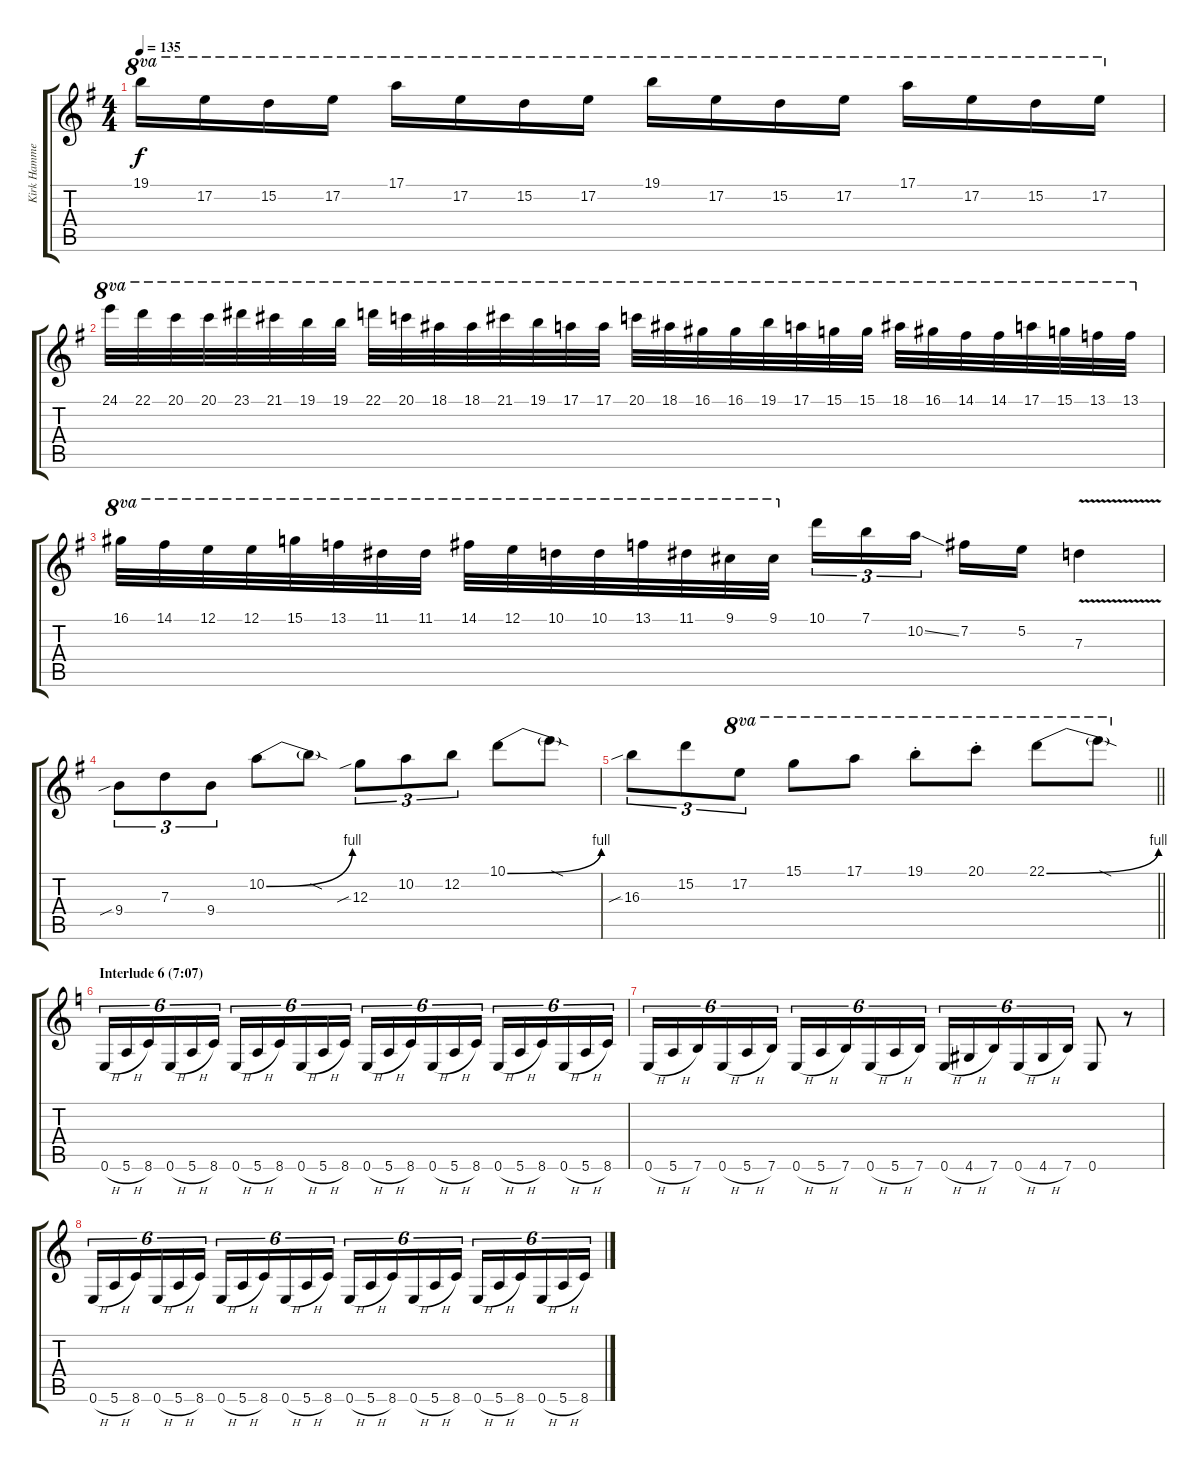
\track ("Kirk Hammet Lead Gtr." "Kirk Hamme") {instrument distortionguitar}
\staff {score tabs}
\tuning (E4 B3 G3 D3 A2 E2) {hide}
\ts (4 4)
\tempo 135
\clef g2
\ks eminor
19.1.16{ot 8va dy f} 17.2.16{ot 8va} 15.2.16{ot 8va} 17.2.16{ot 8va} 17.1.16{ot 8va} 17.2.16{ot 8va} 15.2.16{ot 8va} 17.2.16{ot 8va} 19.1.16{ot 8va} 17.2.16{ot 8va} 15.2.16{ot 8va} 17.2.16{ot 8va} 17.1.16{ot 8va} 17.2.16{ot 8va} 15.2.16{ot 8va} 17.2.16{ot 8va} |
24.1.32{ot 8va} 22.1.32{ot 8va} 20.1.32{ot 8va} 20.1.32{ot 8va} 23.1.32{ot 8va} 21.1.32{ot 8va} 19.1.32{ot 8va} 19.1.32{ot 8va} 22.1.32{ot 8va} 20.1.32{ot 8va} 18.1.32{ot 8va} 18.1.32{ot 8va} 21.1.32{ot 8va} 19.1.32{ot 8va} 17.1.32{ot 8va} 17.1.32{ot 8va} 20.1.32{ot 8va} 18.1.32{ot 8va} 16.1.32{ot 8va} 16.1.32{ot 8va} 19.1.32{ot 8va} 17.1.32{ot 8va} 15.1.32{ot 8va} 15.1.32{ot 8va} 18.1.32{ot 8va} 16.1.32{ot 8va} 14.1.32{ot 8va} 14.1.32{ot 8va} 17.1.32{ot 8va} 15.1.32{ot 8va} 13.1.32{ot 8va} 13.1.32{ot 8va} |
16.1.32{ot 8va} 14.1.32{ot 8va} 12.1.32{ot 8va} 12.1.32{ot 8va} 15.1.32{ot 8va} 13.1.32{ot 8va} 11.1.32{ot 8va} 11.1.32{ot 8va} 14.1.32{ot 8va} 12.1.32{ot 8va} 10.1.32{ot 8va} 10.1.32{ot 8va} 13.1.32{ot 8va} 11.1.32{ot 8va} 9.1.32{ot 8va} 9.1.32{ot 8va} 10.1.16{tu (3 2)} 7.1.16{tu (3 2)} 10.2{ss}.16{tu (3 2) beam splitsecondary} 7.2.16 5.2.16 7.3{v}.4 |
9.4{sib}.8{tu (3 2)} 7.3.8{tu (3 2)} 9.4.8{tu (3 2)} 10.2{be (bend 0 0 60 4)}.8 10.2{sod t}.8 12.3{sib}.8{tu (3 2)} 10.2.8{tu (3 2)} 12.2.8{tu (3 2)} 10.1{be (bend 0 0 60 4)}.8 10.1{sod t}.8 |
\barLineRight lightlight
16.3{sib}.8{tu (3 2)} 15.2.8{tu (3 2)} 17.2.8{tu (3 2) ot 8va} 15.1.8{ot 8va} 17.1.8{ot 8va} 19.1{st}.8{ot 8va} 20.1{st}.8{ot 8va} 22.1{be (bend 0 0 60 4)}.8{ot 8va} 22.1{sod t}.8{ot 8va} |
\section ("" "Interlude 6 (7:07)")
\ks aminor
0.6{h}.16{tu (6 4) volume 16 instrument distortionguitar} 5.6{h}.16{tu (6 4)} 8.6.16{tu (6 4)} 0.6{h}.16{tu (6 4)} 5.6{h}.16{tu (6 4)} 8.6.16{tu (6 4)} 0.6{h}.16{tu (6 4)} 5.6{h}.16{tu (6 4)} 8.6.16{tu (6 4)} 0.6{h}.16{tu (6 4)} 5.6{h}.16{tu (6 4)} 8.6.16{tu (6 4)} 0.6{h}.16{tu (6 4)} 5.6{h}.16{tu (6 4)} 8.6.16{tu (6 4)} 0.6{h}.16{tu (6 4)} 5.6{h}.16{tu (6 4)} 8.6.16{tu (6 4)} 0.6{h}.16{tu (6 4)} 5.6{h}.16{tu (6 4)} 8.6.16{tu (6 4)} 0.6{h}.16{tu (6 4)} 5.6{h}.16{tu (6 4)} 8.6.16{tu (6 4)} |
0.6{h}.16{tu (6 4)} 5.6{h}.16{tu (6 4)} 7.6.16{tu (6 4)} 0.6{h}.16{tu (6 4)} 5.6{h}.16{tu (6 4)} 7.6.16{tu (6 4)} 0.6{h}.16{tu (6 4)} 5.6{h}.16{tu (6 4)} 7.6.16{tu (6 4)} 0.6{h}.16{tu (6 4)} 5.6{h}.16{tu (6 4)} 7.6.16{tu (6 4)} 0.6{h}.16{tu (6 4)} 4.6{h}.16{tu (6 4)} 7.6.16{tu (6 4)} 0.6{h}.16{tu (6 4)} 4.6{h}.16{tu (6 4)} 7.6.16{tu (6 4)} 0.6.8 r.8 |
0.6{h}.16{tu (6 4)} 5.6{h}.16{tu (6 4)} 8.6.16{tu (6 4)} 0.6{h}.16{tu (6 4)} 5.6{h}.16{tu (6 4)} 8.6.16{tu (6 4)} 0.6{h}.16{tu (6 4)} 5.6{h}.16{tu (6 4)} 8.6.16{tu (6 4)} 0.6{h}.16{tu (6 4)} 5.6{h}.16{tu (6 4)} 8.6.16{tu (6 4)} 0.6{h}.16{tu (6 4)} 5.6{h}.16{tu (6 4)} 8.6.16{tu (6 4)} 0.6{h}.16{tu (6 4)} 5.6{h}.16{tu (6 4)} 8.6.16{tu (6 4)} 0.6{h}.16{tu (6 4)} 5.6{h}.16{tu (6 4)} 8.6.16{tu (6 4)} 0.6{h}.16{tu (6 4)} 5.6{h}.16{tu (6 4)} 8.6.16{tu (6 4)}
